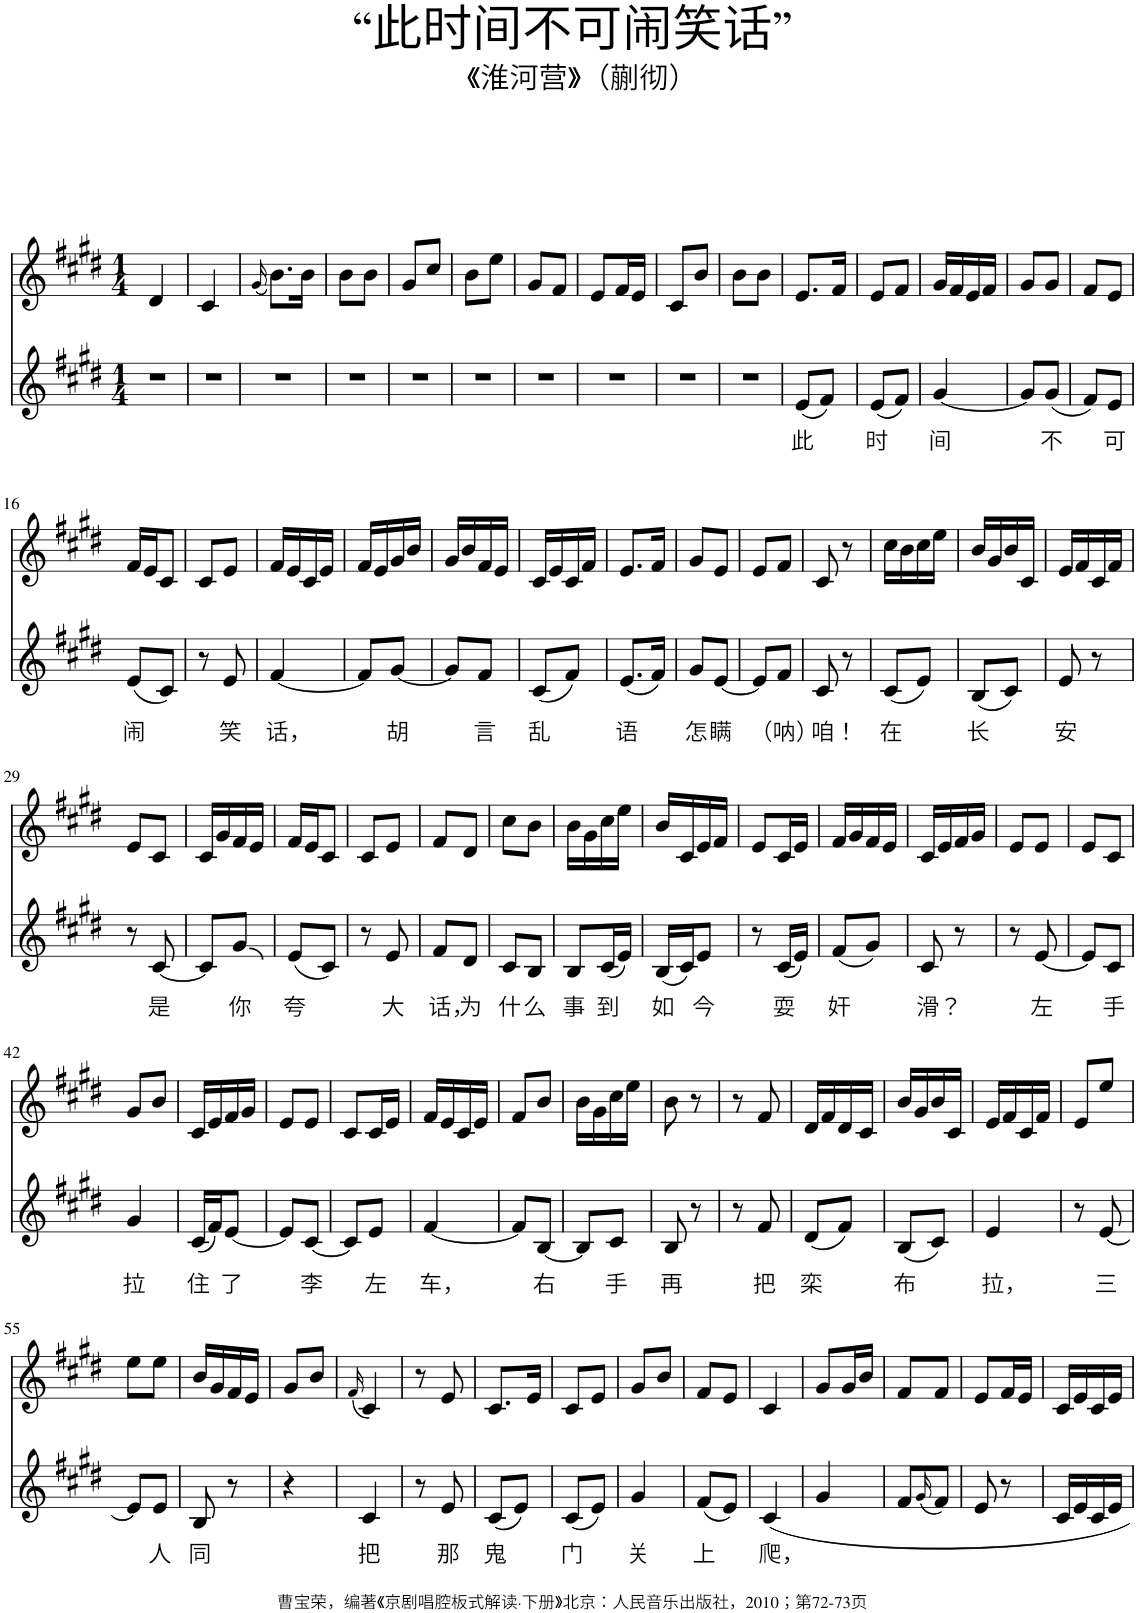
**kern	**text	**kern
*part2	*part2	*part1
*staff2	*staff2	*staff1
*I"Piano	*	*I"Piano
*I'Pno	*	*I'Pno
*clefG2	*	*clefG2
*k[f#c#g#d#]	*	*k[f#c#g#d#]
*M1/4	*	*M1/4
=1	=1	=1
4r	.	4d#/
=2	=2	=2
4r	.	4c#/
=3	=3	=3
.	.	(16qg#/
4r	.	8.b\L)
.	.	16b\Jk
=4	=4	=4
4r	.	8b\L
.	.	8b\J
=5	=5	=5
4r	.	8g#/L
.	.	8cc#/J
=6	=6	=6
4r	.	8b\L
.	.	8ee\J
=7	=7	=7
4r	.	8g#/L
.	.	8f#/J
=8	=8	=8
4r	.	8e/L
.	.	16f#/L
.	.	16e/JJ
=9	=9	=9
4r	.	8c#/L
.	.	8b/J
=10	=10	=10
4r	.	8b\L
.	.	8b\J
=11	=11	=11
!	!LO:LY:b	!
(8e/L	此	8.e/L
8f#/J)	.	.
.	.	16f#/Jk
=12	=12	=12
!	!LO:LY:b	!
(8e/L	时	8e/L
8f#/J)	.	8f#/J
=13	=13	=13
!	!LO:LY:b	!
[4g#/	间	16g#/LL
.	.	16f#/
.	.	16e/
.	.	16f#/JJ
=14	=14	=14
8g#/L]	.	8g#/L
!	!LO:LY:b	!
(8g#/J	不	8g#/J
=15	=15	=15
8f#/L)	.	8f#/L
!	!LO:LY:b	!
8e/J	可	8e/J
!!LO:LB:g=z
=16	=16	=16
!	!LO:LY:b	!
(8e/L	闹	16f#/LL
.	.	16e/J
8c#/J)	.	8c#/J
=17	=17	=17
8r	.	8c#/L
!	!LO:LY:b	!
8e/	笑	8e/J
=18	=18	=18
!	!LO:LY:b	!
[4f#/	话，	16f#/LL
.	.	16e/
.	.	16c#/
.	.	16e/JJ
=19	=19	=19
8f#/L]	.	16f#/LL
.	.	16e/
!	!LO:LY:b	!
[8g#/J	胡	16g#/
.	.	16b/JJ
=20	=20	=20
8g#/L]	.	16g#/LL
.	.	16b/
!	!LO:LY:b	!
8f#/J	言	16f#/
.	.	16e/JJ
=21	=21	=21
!	!LO:LY:b	!
(8c#/L	乱	16c#/LL
.	.	16e/
8f#/J)	.	16c#/
.	.	16f#/JJ
=22	=22	=22
!	!LO:LY:b	!
(8.e/L	语	8.e/L
16f#/Jk)	.	16f#/Jk
=23	=23	=23
!	!LO:LY:b	!
8g#/L	怎	8g#/L
!	!LO:LY:b	!
[8e/J	瞒	8e/J
=24	=24	=24
8e/L]	.	8e/L
!	!LO:LY:b	!
8f#/J	（呐）	8f#/J
=25	=25	=25
!	!LO:LY:b	!
8c#/	咱！	8c#/
8r	.	8r
=26	=26	=26
!	!LO:LY:b	!
(8c#/L	在	16cc#\LL
.	.	16b\
8e/J)	.	16cc#\
.	.	16ee\JJ
=27	=27	=27
!	!LO:LY:b	!
(8B/L	长	16b/LL
.	.	16g#/
8c#/J)	.	16b/
.	.	16c#/JJ
=28	=28	=28
!	!LO:LY:b	!
8e/	安	16e/LL
.	.	16f#/
8r	.	16c#/
.	.	16f#/JJ
!!LO:LB:g=z
=29	=29	=29
8r	.	8e/L
!	!LO:LY:b	!
[8c#/	是	8c#/J
=30	=30	=30
8c#/L]	.	16c#/LL
.	.	16g#/
!	!LO:LY:b	!
8g#/J	你	16f#/
.	.	16e/JJ
=31	=31	=31
!	!LO:LY:b	!
(8e/L	夸	16f#/LL
.	.	16e/J
8c#/J)	.	8c#/J
=32	=32	=32
8r	.	8c#/L
!	!LO:LY:b	!
8e/	大	8e/J
=33	=33	=33
!	!LO:LY:b	!
8f#/L	话，	8f#/L
!	!LO:LY:b	!
8d#/J	为	8d#/J
=34	=34	=34
!	!LO:LY:b	!
8c#/L	什	8cc#\L
!	!LO:LY:b	!
8B/J	么	8b\J
=35	=35	=35
!	!LO:LY:b	!
8B/L	事	16b\LL
.	.	16g#\
!	!LO:LY:b	!
(16c#/L	到	16cc#\
16e/JJ)	.	16ee\JJ
=36	=36	=36
!	!LO:LY:b	!
(16B/LL	如	16b/LL
16c#/J)	.	16c#/
!	!LO:LY:b	!
8e/J	今	16e/
.	.	16f#/JJ
=37	=37	=37
8r	.	8e/L
!	!LO:LY:b	!
(16c#/LL	耍	16c#/L
16e/JJ)	.	16e/JJ
=38	=38	=38
!	!LO:LY:b	!
(8f#/L	奸	16f#/LL
.	.	16g#/
8g#/J)	.	16f#/
.	.	16e/JJ
=39	=39	=39
!	!LO:LY:b	!
8c#/	滑？	16c#/LL
.	.	16e/
8r	.	16f#/
.	.	16g#/JJ
=40	=40	=40
8r	.	8e/L
!	!LO:LY:b	!
[8e/	左	8e/J
=41	=41	=41
8e/L]	.	8e/L
!	!LO:LY:b	!
8c#/J	手	8c#/J
!!LO:LB:g=z
=42	=42	=42
!	!LO:LY:b	!
4g#/	拉	8g#/L
.	.	8b/J
=43	=43	=43
!	!LO:LY:b	!
(16c#/LL	住	16c#/LL
16f#/J)	.	16e/
!	!LO:LY:b	!
[8e/J	了	16f#/
.	.	16g#/JJ
=44	=44	=44
8e/L]	.	8e/L
!	!LO:LY:b	!
[8c#/J	李	8e/J
=45	=45	=45
8c#/L]	.	8c#/L
!	!LO:LY:b	!
8e/J	左	16c#/L
.	.	16e/JJ
=46	=46	=46
!	!LO:LY:b	!
[4f#/	车，	16f#/LL
.	.	16e/
.	.	16c#/
.	.	16e/JJ
=47	=47	=47
8f#/L]	.	8f#/L
!	!LO:LY:b	!
[8B/J	右	8b/J
=48	=48	=48
8B/L]	.	16b\LL
.	.	16g#\
!	!LO:LY:b	!
8c#/J	手	16cc#\
.	.	16ee\JJ
=49	=49	=49
!	!LO:LY:b	!
8B/	再	8b\
8r	.	8r
=50	=50	=50
8r	.	8r
!	!LO:LY:b	!
8f#/	把	8f#/
=51	=51	=51
!	!LO:LY:b	!
(8d#/L	栾	16d#/LL
.	.	16f#/
8f#/J)	.	16d#/
.	.	16c#/JJ
=52	=52	=52
!	!LO:LY:b	!
(8B/L	布	16b/LL
.	.	16g#/
8c#/J)	.	16b/
.	.	16c#/JJ
=53	=53	=53
!	!LO:LY:b	!
4e/	拉，	16e/LL
.	.	16f#/
.	.	16c#/
.	.	16f#/JJ
=54	=54	=54
8r	.	8e/L
!	!LO:LY:b	!
[8e/	三	8ee/J
!!LO:LB:g=z
=55	=55	=55
8e/L]	.	8ee\L
!	!LO:LY:b	!
8e/J	人	8ee\J
=56	=56	=56
!	!LO:LY:b	!
8B/	同	16b/LL
.	.	16g#/
8r	.	16f#/
.	.	16e/JJ
=57	=57	=57
4r	.	8g#/L
.	.	8b/J
=58	=58	=58
.	.	(16qf#/
!	!LO:LY:b	!
4c#/	把	4c#/)
=59	=59	=59
8r	.	8r
!	!LO:LY:b	!
8e/	那	8e/
=60	=60	=60
!	!LO:LY:b	!
(8c#/L	鬼	8.c#/L
8e/J)	.	.
.	.	16e/Jk
=61	=61	=61
!	!LO:LY:b	!
(8c#/L	门	8c#/L
8e/J)	.	8e/J
=62	=62	=62
!	!LO:LY:b	!
4g#/	关	8g#/L
.	.	8b/J
=63	=63	=63
!	!LO:LY:b	!
(8f#/L	上	8f#/L
8e/J)	.	8e/J
=64	=64	=64
!	!LO:LY:b	!
4c#/	爬，	4c#/
=65	=65	=65
4g#/	.	8g#/L
.	.	16g#/L
.	.	16b/JJ
=66	=66	=66
8f#/L	.	8f#/L
(16qg#/	.	.
8f#/J)	.	8f#/J
=67	=67	=67
8e/	.	8e/L
8r	.	16f#/L
.	.	16e/JJ
=68	=68	=68
16c#/LL	.	16c#/LL
16e/	.	16e/
16c#/	.	16c#/
16e/JJ	.	16e/JJ
=	=	=
*-	*-	*-
